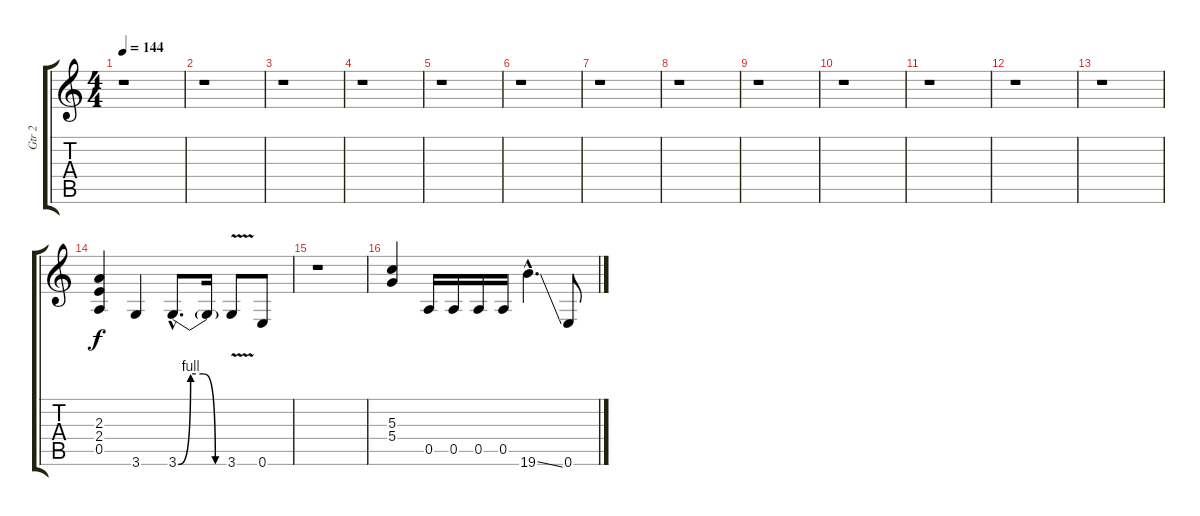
\track ("Gtr 2" "Gtr 2") {instrument overdrivenguitar}
\staff {score tabs}
\tuning (E4 B3 G3 D3 A2 E2) {hide}
\ts (4 4)
\tempo 144
\clef g2
\ks c
r.1{dy f} |
r.1 |
r.1 |
r.1 |
r.1 |
r.1 |
r.1 |
r.1 |
r.1 |
r.1 |
r.1 |
r.1 |
r.1 |
(2.3 2.4 0.5).4 3.6.4 3.6{be (custom 0 0 15 4 30 4 45 0 60 0) hac}.8{d} 3.6{t}.16 3.6{v}.8 0.6.8 |
r.1 |
(5.3 5.4).4 0.5.16 0.5.16 0.5.16 0.5.16 19.6{ss hac}.4{d} 0.6.8
